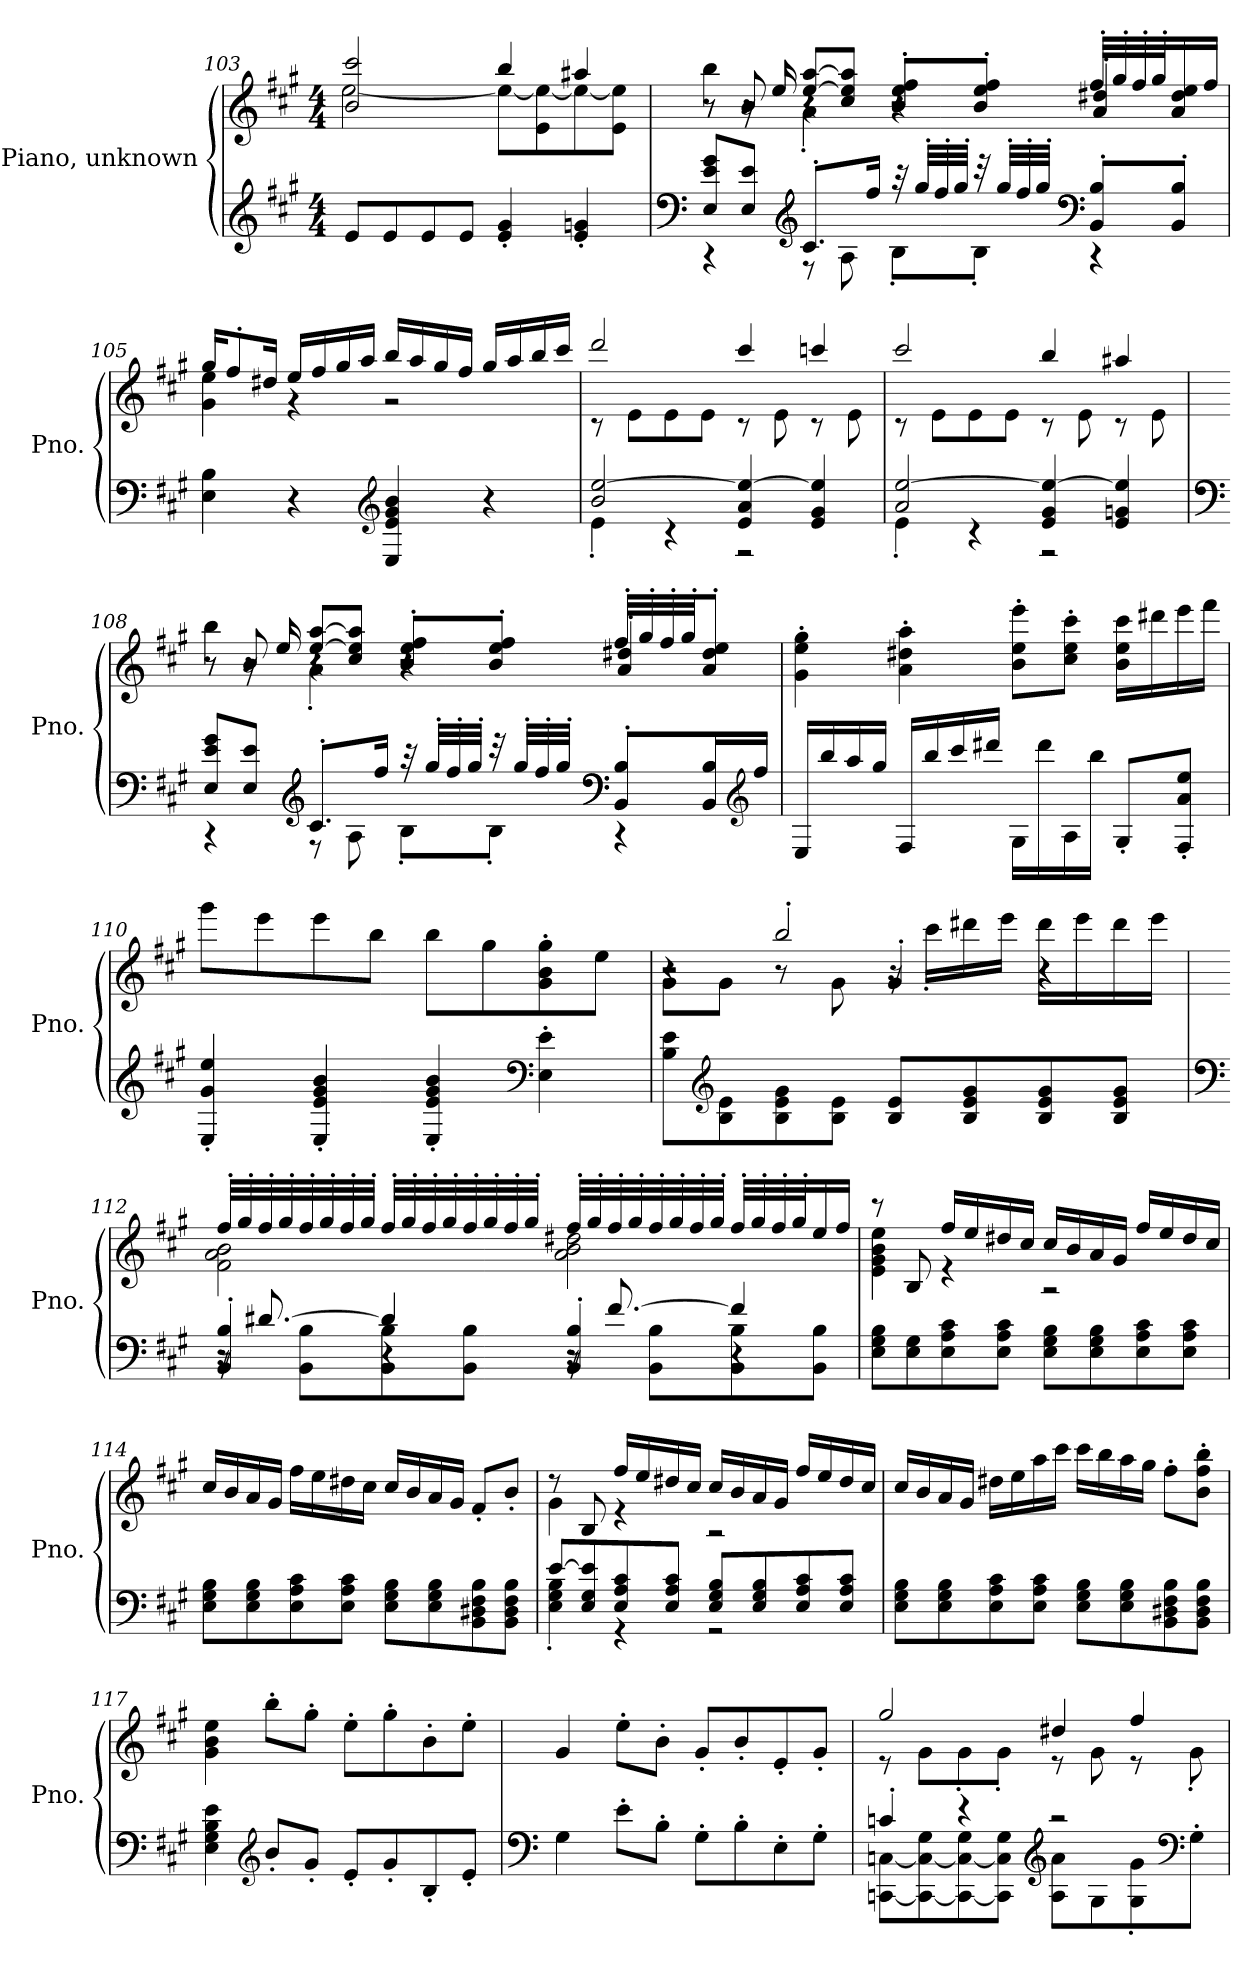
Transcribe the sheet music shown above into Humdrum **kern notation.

**kern	**kern
*part1	*part1
*staff2	*staff1
*I"Piano, unknown	*
*I'Pno.	*
*clefG2	*clefG2
*k[f#c#g#]	*k[f#c#g#]
*M4/4	*M4/4
=103	=103
*	*^
8e/L	2b/ 2ccc#/	[2ee\
8e/	.	.
8e/	.	.
8e/J	.	.
4e/' 4g#/'	4bb/	8ee\L_
.	.	8e\ 8ee\_
4e/' 4gn/'	4aa#X/	8ee\_
.	.	8e\ 8ee\]J
*	*v	*v
!!LO:LB:g=z
=104	=104
*clefF4	*
*^	*^
*	*	*	*^
8E/ 8e/ 8g#/L	4r	8r	4bb\	8r
8E/ 8e/J	.	16r	.	8b/
.	.	16ee/	.	.
*clefG2	*	*	*	*
8.c#'/L	8r	[8ee/ [8aa/L	4a'\	4r
.	8A\	8cc#/ 8ee/] 8aa/]J	.	.
16ff#/Jk	.	.	.	.
32r	8B'\L	8b/' 8ee/' 8ff#/'L	2r	4r
32gg#'/LLL	.	.	.	.
32ff#'/	.	.	.	.
32gg#'/JJJ	.	.	.	.
32r	8B'\J	8b/' 8ee/' 8ff#/'J	.	.
32gg#'/LLL	.	.	.	.
32ff#'/	.	.	.	.
32gg#'/JJJ	.	.	.	.
*clefF4	*	*	*	*
8BB/' 8B/'L	4r	32ff#'/LLL	.	4a/' 4dd#X/'
.	.	32gg#'/	.	.
.	.	32ff#'/	.	.
.	.	32gg#'/J	.	.
8BB/' 8B/'J	.	16a/ 16dd#/ 16ee/	.	.
.	.	16ff#/JJ	.	.
*v	*v	*	*	*
*	*	*v	*v
=105	=105	=105
4E\ 4B\	16gg#/KL	4g#\ 4ee\
.	8ff#'/	.
.	16dd#X/Jk	.
4r	16ee/LL	4r
.	16ff#/	.
.	16gg#/	.
.	16aa/JJ	.
*clefG2	*	*
4E/ 4e/ 4g#/ 4b/	16bb/LL	2r
.	16aa/	.
.	16gg#/	.
.	16ff#/JJ	.
4r	16gg#/LL	.
.	16aa/	.
.	16bb/	.
.	16ccc#/JJ	.
!!LO:PB:g=z	!!
=106	=106	=106
*^	*	*
2b/ [2ee/	4e'\	2ddd/	8r
.	.	.	8e\L
.	4r	.	8e\
.	.	.	8e\J
4e/ 4a/ 4ee/_	2r	4ccc#/	8r
.	.	.	8e\
4e/ 4g#/ 4ee/]	.	4cccn/	8r
.	.	.	8e\
=107	=107	=107	=107
2a/ [2ee/	4e'\	2ccc#/	8r
.	.	.	8e\L
.	4r	.	8e\
.	.	.	8e\J
4e/ 4g#/ 4ee/_	2r	4bb/	8r
.	.	.	8e\
4e/ 4gn/ 4ee/]	.	4aa#X/	8r
.	.	.	8e\
*	*	*v	*v
!!LO:LB:g=z
=108	=108	=108
*clefF4	*	*
*	*	*^
*	*	*	*^
8E/ 8e/ 8g#/L	4r	8r	4bb\	8r
8E/ 8e/J	.	16r	.	8b/
.	.	16ee/	.	.
*clefG2	*	*	*	*
8.c#'/L	8r	[8ee/ [8aa/L	4a'\	4r
.	8A\	8cc#/ 8ee/] 8aa/]J	.	.
16ff#/Jk	.	.	.	.
32r	8B'\L	8b/' 8ee/' 8ff#/'L	2r	4r
32gg#'/LLL	.	.	.	.
32ff#'/	.	.	.	.
32gg#'/JJJ	.	.	.	.
32r	8B'\J	8b/' 8ee/' 8ff#/'J	.	.
32gg#'/LLL	.	.	.	.
32ff#'/	.	.	.	.
32gg#'/JJJ	.	.	.	.
*clefF4	*	*	*	*
8BB/' 8B/'L	4r	32ff#'/LLL	.	4a/' 4dd#X/'
.	.	32gg#'/	.	.
.	.	32ff#'/	.	.
.	.	32gg#'/JJ	.	.
16BB/ 16B/L	.	8a/' 8dd#/' 8ee/'J	.	.
*clefG2	*	*	*	*
16ff#/JJ	.	.	.	.
*v	*v	*	*	*
*	*v	*v	*v
!!LO:LB:g=z
=109	=109
16E/LL	4g#\' 4ee\' 4gg#\'
16bb/	.
16aa/	.
16gg#/JJ	.
16F#/LL	4a\' 4dd#X\' 4aa\'
16bb/	.
16ccc#/	.
16ddd#X/JJ	.
16G#\LL	8b\' 8ee\' 8eee\'L
16ddd#\	.
16A\	8cc#\' 8ee\' 8ccc#\'J
16bb\JJ	.
8G#'/L	16b\ 16ee\ 16ccc#\LL
.	16ddd#X\
8F#/' 8a/' 8ee/'J	16eee\
.	16fff#\JJ
=110	=110
4E/' 4g#/' 4ee/'	8ggg#\L
.	8eee\
4E/' 4e/' 4g#/' 4b/'	8eee\
.	8bb\J
4E/' 4e/' 4g#/' 4b/'	8bb\L
.	8gg#\
*clefF4	*
4E\' 4e\'	8g#\' 8b\' 8gg#\'
.	8ee\J
!!LO:LB:g=z
=111	=111
*	*^
*	*	*^
8B\ 8e\L	4r	8g#\L	2r
*clefG2	*	*	*
8B\ 8e\	.	8g#\J	.
8B\ 8e\ 8g#\	2bb'/	8r	.
8B\ 8e\J	.	8g#\	.
8B/ 8e/L	.	16r	4g#'/
.	.	16ccc#'\LL	.
8B/ 8e/ 8g#/	.	16ddd#X\	.
.	.	16eee\JJ	.
8B/ 8e/ 8g#/	4r	16ddd#\LL	4r
.	.	16eee\	.
8B/ 8e/ 8g#/J	.	16ddd#\	.
.	.	16eee\JJ	.
*	*v	*v	*v
!!LO:LB:g=z
=112	=112
*clefF4	*
*^	*^
*	*^	*	*
16r	8r	4BB/' 4B/'	32ff#'/LLL	2f#\ 2a\ 2b\
.	.	.	32gg#'/	.
[8.d#X/	.	.	32ff#'/	.
.	.	.	32gg#'/	.
.	8BB\ 8B\L	.	32ff#'/	.
.	.	.	32gg#'/	.
.	.	.	32ff#'/	.
.	.	.	32gg#'/JJJ	.
4d#/]	8BB\ 8B\	4r	32ff#'/LLL	.
.	.	.	32gg#'/	.
.	.	.	32ff#'/	.
.	.	.	32gg#'/	.
.	8BB\ 8B\J	.	32ff#'/	.
.	.	.	32gg#'/	.
.	.	.	32ff#'/	.
.	.	.	32gg#'/JJJ	.
16r	8r	4BB/' 4B/'	32ff#'/LLL	2a\ 2b\ 2dd#X\
.	.	.	32gg#'/	.
[8.f#/	.	.	32ff#'/	.
.	.	.	32gg#'/	.
.	8BB\ 8B\L	.	32ff#'/	.
.	.	.	32gg#'/	.
.	.	.	32ff#'/	.
.	.	.	32gg#'/JJJ	.
4f#/]	8BB\ 8B\	4r	32ff#'/LLL	.
.	.	.	32gg#'/	.
.	.	.	32ff#'/	.
.	.	.	32gg#'/J	.
.	8BB\ 8B\J	.	16ee/	.
.	.	.	16ff#/JJ	.
*v	*v	*v	*	*
!!LO:LB:g=z	!!
=113	=113	=113
8E\ 8G#\ 8B\L	8r	4e\ 4g#\ 4b\ 4ee\
8E\ 8G#\	8B/	.
8E\ 8A\ 8c#\	16ff#/LL	4r
.	16ee/	.
8E\ 8A\ 8c#\J	16dd#X/	.
.	16cc#/JJ	.
8E\ 8G#\ 8B\L	16cc#/LL	2r
.	16b/	.
8E\ 8G#\ 8B\	16a/	.
.	16g#/JJ	.
8E\ 8A\ 8c#\	16ff#/LL	.
.	16ee/	.
8E\ 8A\ 8c#\J	16dd#/	.
.	16cc#/JJ	.
*	*v	*v
=114	=114
8E\ 8G#\ 8B\L	16cc#/LL
.	16b/
8E\ 8G#\ 8B\	16a/
.	16g#/JJ
8E\ 8A\ 8c#\	16ff#\LL
.	16ee\
8E\ 8A\ 8c#\J	16dd#X\
.	16cc#\JJ
8E\ 8G#\ 8B\L	16cc#/LL
.	16b/
8E\ 8G#\ 8B\	16a/
.	16g#/JJ
8BB\ 8D#X\ 8F#\ 8B\	8f#'/L
8BB\ 8D#\ 8F#\ 8B\J	8b'/J
!!LO:PB:g=z
=115	=115
*^	*^
[8e/L	4E\' 4G#\' 4B\'	8r	4g#\
8E/ 8G#/ 8e/]	.	8B/	.
8E/ 8A/ 8c#/	4r	16ff#/LL	4r
.	.	16ee/	.
8E/ 8A/ 8c#/J	.	16dd#X/	.
.	.	16cc#/JJ	.
8E/ 8G#/ 8B/L	2r	16cc#/LL	2r
.	.	16b/	.
8E/ 8G#/ 8B/	.	16a/	.
.	.	16g#/JJ	.
8E/ 8A/ 8c#/	.	16ff#/LL	.
.	.	16ee/	.
8E/ 8A/ 8c#/J	.	16dd#/	.
.	.	16cc#/JJ	.
*v	*v	*	*
*	*v	*v
=116	=116
8E\ 8G#\ 8B\L	16cc#/LL
.	16b/
8E\ 8G#\ 8B\	16a/
.	16g#/JJ
8E\ 8A\ 8c#\	16dd#X\LL
.	16ee\
8E\ 8A\ 8c#\J	16aa\
.	16ccc#\JJ
8E\ 8G#\ 8B\L	16ccc#\LL
.	16bb\
8E\ 8G#\ 8B\	16aa\
.	16gg#\JJ
8BB\ 8D#X\ 8F#\ 8B\	8ff#'\L
8BB\ 8D#\ 8F#\ 8B\J	8b\' 8ff#\' 8bb\'J
=117	=117
4E\ 4G#\ 4B\ 4e\	4g#\ 4b\ 4ee\
*clefG2	*
8b'/L	8bb'\L
8g#'/J	8gg#'\J
8e'/L	8ee'\L
8g#'/	8gg#'\
8B'/	8b'\
8e'/J	8ee'\J
!!LO:LB:g=z
=118	=118
*clefF4	*
4G#\	4g#/
8e'\L	8ee'\L
8B'\J	8b'\J
8G#'\L	8g#'/L
8B'\	8b'/
8E'\	8e'/
8G#'\J	8g#'/J
=119	=119
*^	*^
4cn'/	[8CCn\ [8Cn\L	2gg#/	8r
.	8CC\_ 8C\_ 8G#\	.	8g#\L
4r	8CC\_ 8C\_ 8G#\	.	8g#'\
.	8CC\] 8C\] 8G#\J	.	8g#'\J
*clefG2	*	*	*
2r	8A\ 8a\L	4dd#X/	8r
.	8G#\	.	8g#\
.	8G#\' 8g#\'	4ff#/	8r
*clefF4	*	*	*
.	8G#'\J	.	8g#'\
*v	*v	*	*
*	*v	*v
=	=
*-	*-
